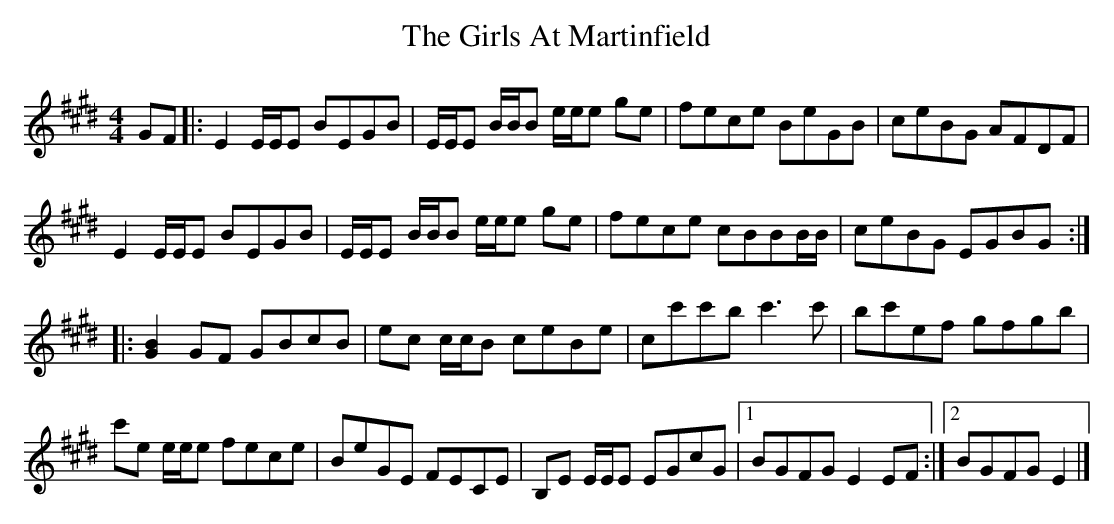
X:1
T:The Girls At Martinfield
M:4/4
L:1/8
K:Emaj
GF |: E2 E/2E/2E BEGB | E/2E/2E B/2B/2B e/2e/2e ge | fece BeGB | ceBG AFDF |
E2 E/2E/2E BEGB | E/2E/2E B/2B/2B e/2e/2e ge | fece cBBB/B/ | ceBG EGBG :|
|: [G2B2]GF GBcB | ec c/2c/2B ceBe | cc'c'b c'3 c' | bc'ef gfgb |
c'e e/2e/2e fece | BeGE FECE | B,E E/2E/2E EGcG |1 BGFG E2 EF :|2 BGFG E2 |]
